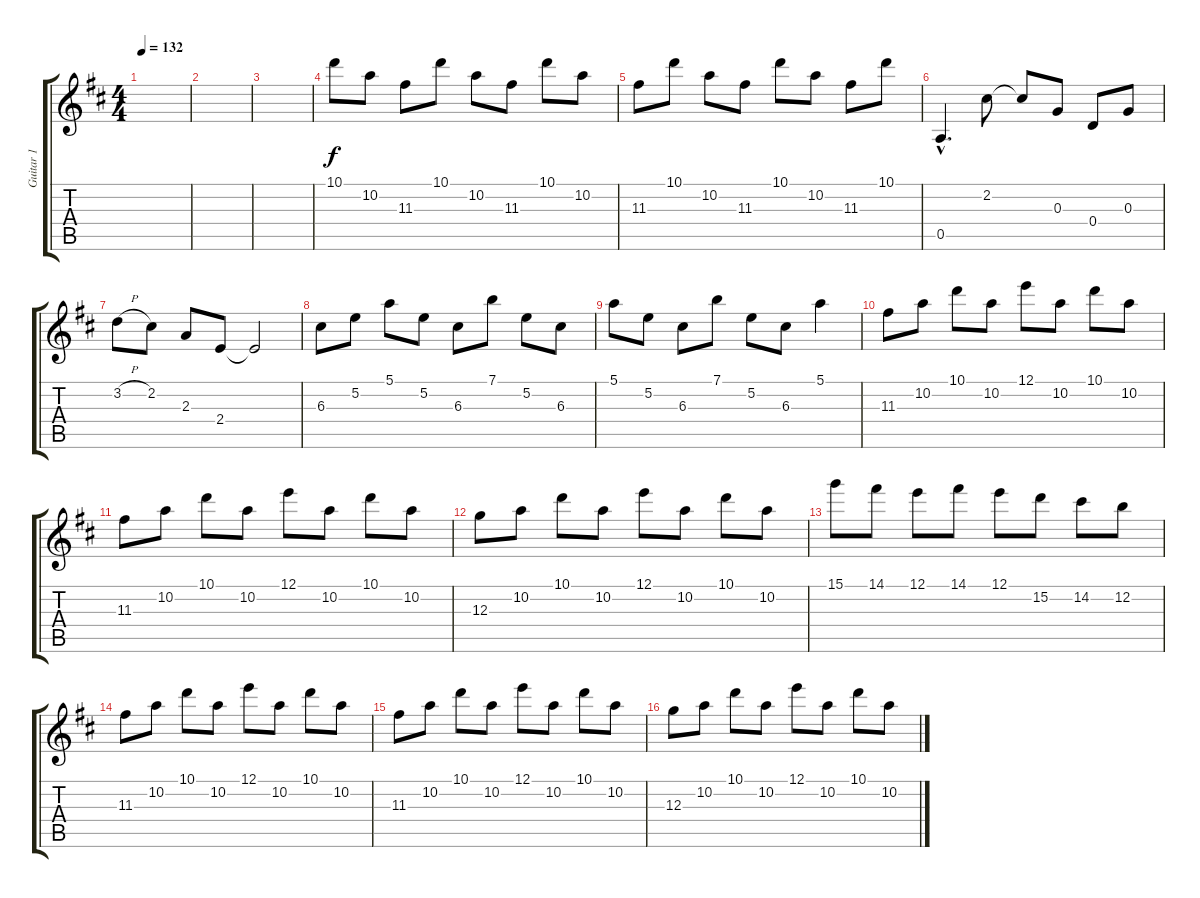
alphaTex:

\track ("Guitar 1" "Guitar 1") {instrument distortionguitar}
\staff {score tabs}
\tuning (E4 B3 G3 D3 A2 E2) {hide}
\ts (4 4)
\tempo 132
\clef g2
\ks d
|
|
|
10.1.8 10.2.8 11.3.8 10.1.8 10.2.8 11.3.8 10.1.8 10.2.8 |
11.3.8 10.1.8 10.2.8 11.3.8 10.1.8 10.2.8 11.3.8 10.1.8 |
0.5{hac}.4{d} 2.2.8 2.2{t}.8 0.3.8 0.4.8 0.3.8 |
3.2{h}.8 2.2.8 2.3.8 2.4.8 2.4{t}.2 |
6.3.8 5.2.8 5.1.8 5.2.8 6.3.8 7.1.8 5.2.8 6.3.8 |
5.1.8 5.2.8 6.3.8 7.1.8 5.2.8 6.3.8 5.1.4 |
11.3.8 10.2.8 10.1.8 10.2.8 12.1.8 10.2.8 10.1.8 10.2.8 |
11.3.8 10.2.8 10.1.8 10.2.8 12.1.8 10.2.8 10.1.8 10.2.8 |
12.3.8 10.2.8 10.1.8 10.2.8 12.1.8 10.2.8 10.1.8 10.2.8 |
15.1.8 14.1.8 12.1.8 14.1.8 12.1.8 15.2.8 14.2.8 12.2.8 |
11.3.8 10.2.8 10.1.8 10.2.8 12.1.8 10.2.8 10.1.8 10.2.8 |
11.3.8 10.2.8 10.1.8 10.2.8 12.1.8 10.2.8 10.1.8 10.2.8 |
12.3.8 10.2.8 10.1.8 10.2.8 12.1.8 10.2.8 10.1.8 10.2.8
